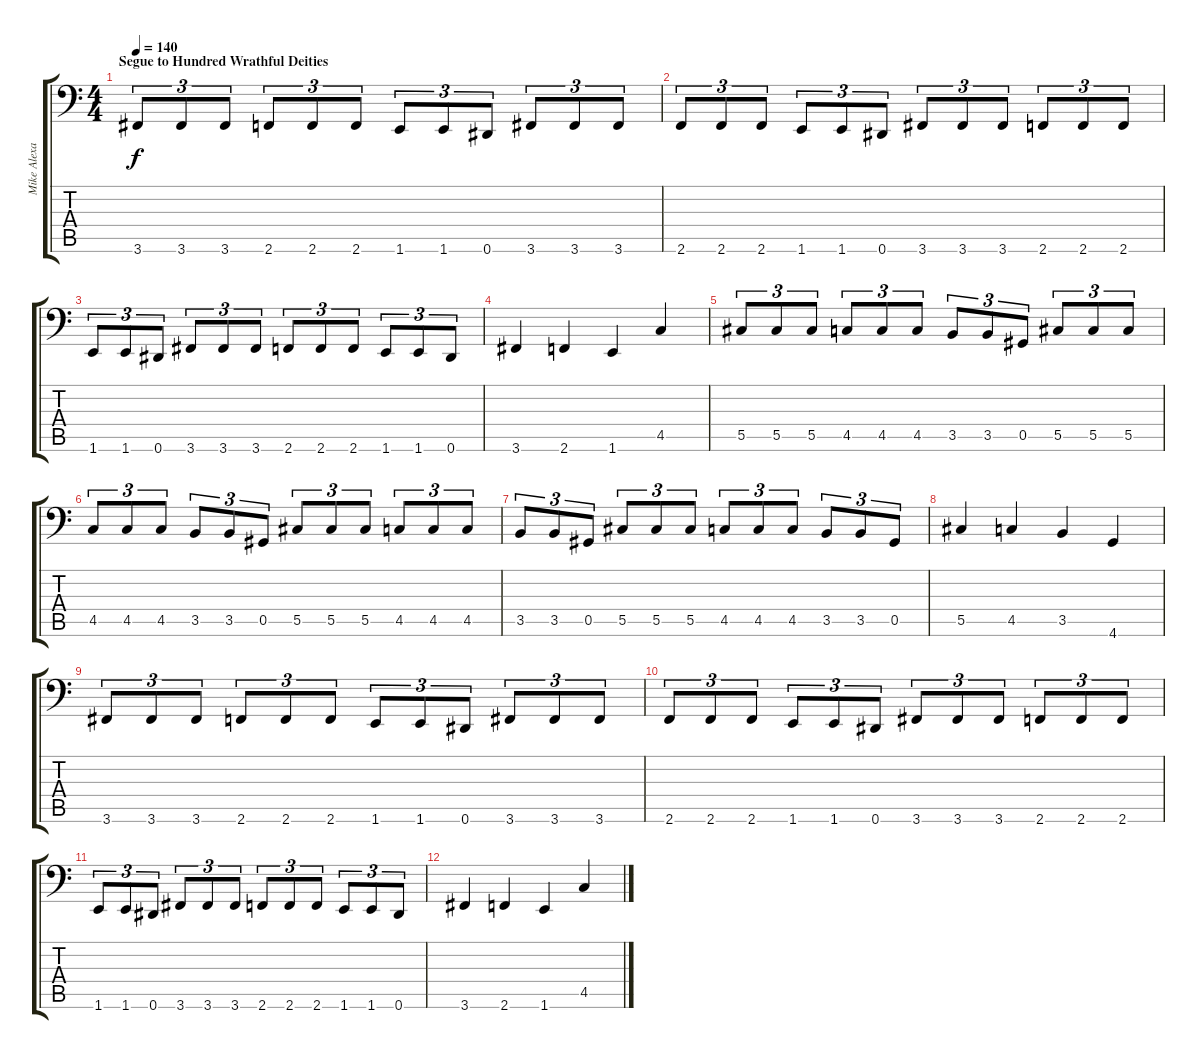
\track ("Mike Alexander" "Mike Alexa") {instrument electricbasspick}
\staff {score tabs}
\tuning (E3 B2 Gb2 Db2 Ab1 Eb1) {hide}
\ts (4 4)
\section ("" "Segue to Hundred Wrathful Deities")
\tempo 140
\clef f4
\ks c
3.6.8{tu (3 2) dy f} 3.6.8{tu (3 2)} 3.6.8{tu (3 2)} 2.6.8{tu (3 2)} 2.6.8{tu (3 2)} 2.6.8{tu (3 2)} 1.6.8{tu (3 2)} 1.6.8{tu (3 2)} 0.6.8{tu (3 2)} 3.6.8{tu (3 2)} 3.6.8{tu (3 2)} 3.6.8{tu (3 2)} |
2.6.8{tu (3 2)} 2.6.8{tu (3 2)} 2.6.8{tu (3 2)} 1.6.8{tu (3 2)} 1.6.8{tu (3 2)} 0.6.8{tu (3 2)} 3.6.8{tu (3 2)} 3.6.8{tu (3 2)} 3.6.8{tu (3 2)} 2.6.8{tu (3 2)} 2.6.8{tu (3 2)} 2.6.8{tu (3 2)} |
1.6.8{tu (3 2)} 1.6.8{tu (3 2)} 0.6.8{tu (3 2)} 3.6.8{tu (3 2)} 3.6.8{tu (3 2)} 3.6.8{tu (3 2)} 2.6.8{tu (3 2)} 2.6.8{tu (3 2)} 2.6.8{tu (3 2)} 1.6.8{tu (3 2)} 1.6.8{tu (3 2)} 0.6.8{tu (3 2)} |
3.6.4{volume 5} 2.6.4 1.6.4 4.5.4 |
5.5.8{tu (3 2)} 5.5.8{tu (3 2)} 5.5.8{tu (3 2)} 4.5.8{tu (3 2)} 4.5.8{tu (3 2)} 4.5.8{tu (3 2)} 3.5.8{tu (3 2)} 3.5.8{tu (3 2)} 0.5.8{tu (3 2)} 5.5.8{tu (3 2)} 5.5.8{tu (3 2)} 5.5.8{tu (3 2)} |
4.5.8{tu (3 2)} 4.5.8{tu (3 2)} 4.5.8{tu (3 2)} 3.5.8{tu (3 2)} 3.5.8{tu (3 2)} 0.5.8{tu (3 2)} 5.5.8{tu (3 2)} 5.5.8{tu (3 2)} 5.5.8{tu (3 2)} 4.5.8{tu (3 2)} 4.5.8{tu (3 2)} 4.5.8{tu (3 2)} |
3.5.8{tu (3 2)} 3.5.8{tu (3 2)} 0.5.8{tu (3 2)} 5.5.8{tu (3 2)} 5.5.8{tu (3 2)} 5.5.8{tu (3 2)} 4.5.8{tu (3 2)} 4.5.8{tu (3 2)} 4.5.8{tu (3 2)} 3.5.8{tu (3 2)} 3.5.8{tu (3 2)} 0.5.8{tu (3 2)} |
5.5.4{volume 2} 4.5.4 3.5.4 4.6.4 |
3.6.8{tu (3 2)} 3.6.8{tu (3 2)} 3.6.8{tu (3 2)} 2.6.8{tu (3 2)} 2.6.8{tu (3 2)} 2.6.8{tu (3 2)} 1.6.8{tu (3 2)} 1.6.8{tu (3 2)} 0.6.8{tu (3 2)} 3.6.8{tu (3 2)} 3.6.8{tu (3 2)} 3.6.8{tu (3 2)} |
2.6.8{tu (3 2)} 2.6.8{tu (3 2)} 2.6.8{tu (3 2)} 1.6.8{tu (3 2)} 1.6.8{tu (3 2)} 0.6.8{tu (3 2)} 3.6.8{tu (3 2)} 3.6.8{tu (3 2)} 3.6.8{tu (3 2)} 2.6.8{tu (3 2)} 2.6.8{tu (3 2)} 2.6.8{tu (3 2)} |
1.6.8{tu (3 2)} 1.6.8{tu (3 2)} 0.6.8{tu (3 2)} 3.6.8{tu (3 2)} 3.6.8{tu (3 2)} 3.6.8{tu (3 2)} 2.6.8{tu (3 2)} 2.6.8{tu (3 2)} 2.6.8{tu (3 2)} 1.6.8{tu (3 2)} 1.6.8{tu (3 2)} 0.6.8{tu (3 2)} |
3.6.4{volume 0} 2.6.4 1.6.4 4.5.4
